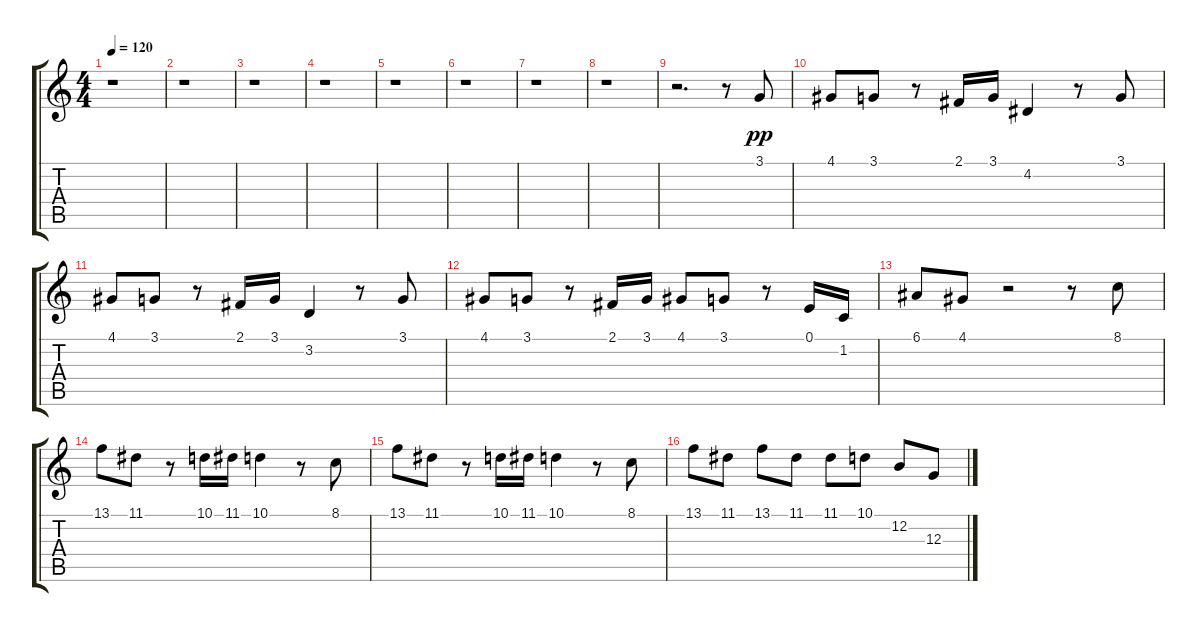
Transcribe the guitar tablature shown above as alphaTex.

\track "" {instrument choiraahs}
\staff {score tabs}
\tuning (E4 B3 G3 D3 A2 E2) {hide}
\ts (4 4)
\tempo 120
\clef g2
\ks c
r.1{dy pp} |
r.1 |
r.1 |
r.1 |
r.1 |
r.1 |
r.1 |
r.1 |
r.2{d} r.8 3.1.8 |
4.1.8 3.1.8 r.8 2.1.16 3.1.16 4.2.4 r.8 3.1.8 |
4.1.8 3.1.8 r.8 2.1.16 3.1.16 3.2.4 r.8 3.1.8 |
4.1.8 3.1.8 r.8 2.1.16 3.1.16 4.1.8 3.1.8 r.8 0.1.16 1.2.16 |
6.1.8 4.1.8 r.2 r.8 8.1.8 |
13.1.8 11.1.8 r.8 10.1.16 11.1.16 10.1.4 r.8 8.1.8 |
13.1.8 11.1.8 r.8 10.1.16 11.1.16 10.1.4 r.8 8.1.8 |
13.1.8 11.1.8 13.1.8 11.1.8 11.1.8 10.1.8 12.2.8 12.3.8
